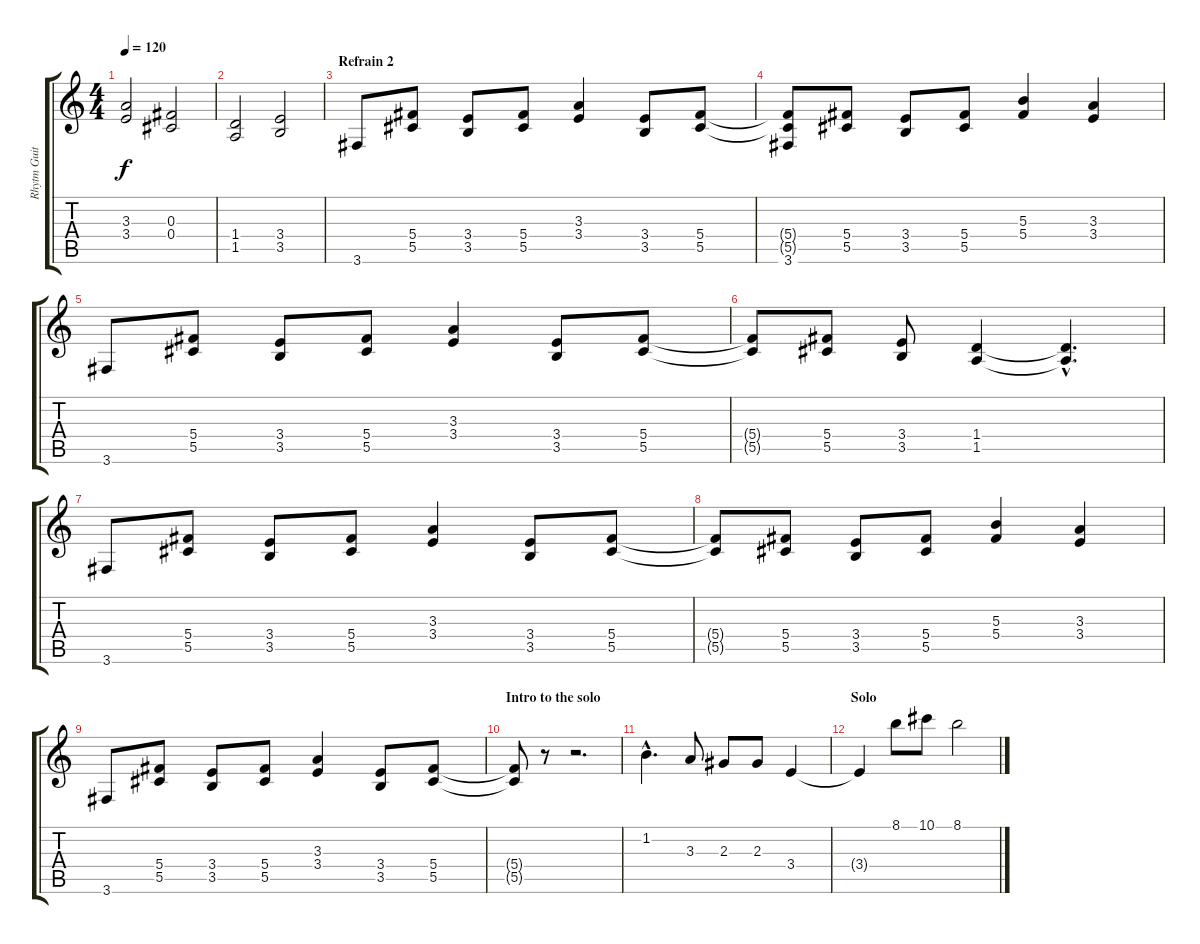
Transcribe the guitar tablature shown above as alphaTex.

\track ("Rhytm Guitar" "Rhytm Guit") {instrument distortionguitar}
\staff {score tabs}
\tuning (Eb4 Bb3 Gb3 Db3 Ab2 Eb2) {hide}
\ts (4 4)
\tempo 120
\clef g2
\ks c
(3.3 3.4).2{dy f} (0.3 0.4).2 |
(1.4 1.5).2 (3.4 3.5).2 |
\section ("" "Refrain 2")
3.6.8 (5.4 5.5).8 (3.4 3.5).8 (5.4 5.5).8 (3.3 3.4).4 (3.4 3.5).8 (5.4 5.5).8 |
(5.4{t} 5.5{t} 3.6).8 (5.4 5.5).8 (3.4 3.5).8 (5.4 5.5).8 (5.3 5.4).4 (3.3 3.4).4 |
3.6.8 (5.4 5.5).8 (3.4 3.5).8 (5.4 5.5).8 (3.3 3.4).4 (3.4 3.5).8 (5.4 5.5).8 |
(5.4{t} 5.5{t}).8 (5.4 5.5).8 (3.4 3.5).8 (1.4 1.5).4 (1.4{hac t} 1.5{hac t}).4{d} |
3.6.8 (5.4 5.5).8 (3.4 3.5).8 (5.4 5.5).8 (3.3 3.4).4 (3.4 3.5).8 (5.4 5.5).8 |
(5.4{t} 5.5{t}).8 (5.4 5.5).8 (3.4 3.5).8 (5.4 5.5).8 (5.3 5.4).4 (3.3 3.4).4 |
3.6.8 (5.4 5.5).8 (3.4 3.5).8 (5.4 5.5).8 (3.3 3.4).4 (3.4 3.5).8 (5.4 5.5).8 |
\section ("" "Intro to the solo")
(5.4{t} 5.5{t}).8 r.8 r.2{d} |
1.2{hac}.4{d} 3.3.8 2.3.8 2.3.8 3.4.4 |
\section ("" "Solo")
3.4{t}.4 8.1.8 10.1.8 8.1.2
